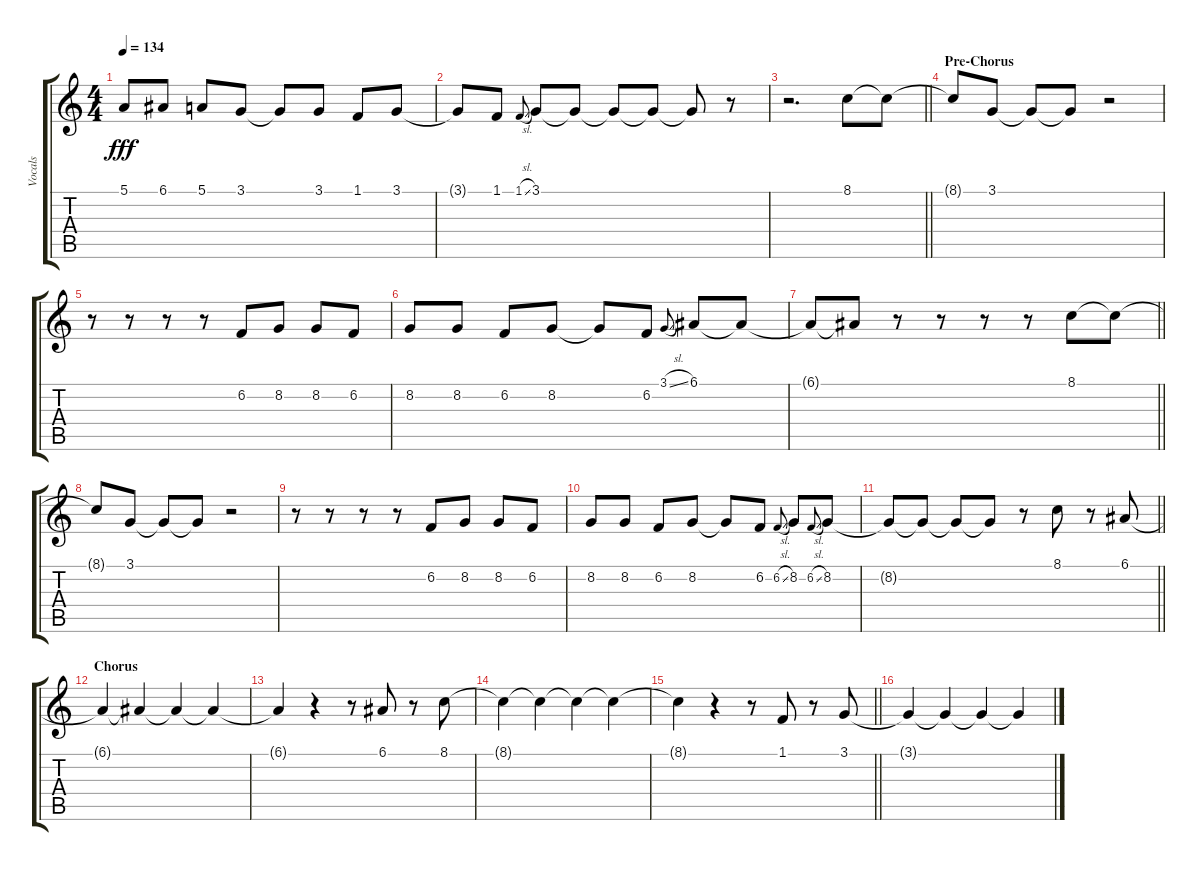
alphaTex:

\track ("Vocals" "Vocals") {instrument tenorsax}
\staff {score tabs}
\tuning (E4 B3 G3 D3 A2 E2) {hide}
\ts (4 4)
\tempo 134
\clef g2
\ks c
5.1{t}.8{dy fff} 6.1.8 5.1.8 3.1.8 3.1{t}.8 3.1.8 1.1.8 3.1.8 |
3.1{t}.8 1.1.8 1.1{sl}.8{gr onbeat} 3.1.8 3.1{t}.8 3.1{t}.8 3.1{t}.8 3.1{t}.8 r.8 |
\barLineRight lightlight
r.2{d} 8.1.8 8.1{t}.8 |
\section ("" "Pre-Chorus")
8.1{t}.8 3.1.8 3.1{t}.8 3.1{t}.8 r.2 |
r.8 r.8 r.8 r.8 6.2.8 8.2.8 8.2.8 6.2.8 |
8.2.8 8.2.8 6.2.8 8.2.8 8.2{t}.8 6.2.8 3.1{sl}.8{gr onbeat} 6.1.8 6.1{t}.8 |
\barLineRight lightlight
6.1{t}.8 6.1{t}.8 r.8 r.8 r.8 r.8 8.1.8 8.1{t}.8 |
8.1{t}.8 3.1.8 3.1{t}.8 3.1{t}.8 r.2 |
r.8 r.8 r.8 r.8 6.2.8 8.2.8 8.2.8 6.2.8 |
8.2.8 8.2.8 6.2.8 8.2.8 8.2{t}.8 6.2.8 6.2{sl}.8{gr onbeat} 8.2.8 6.2{sl}.8{gr onbeat} 8.2.8 |
\barLineRight lightlight
8.2{t}.8 8.2{t}.8 8.2{t}.8 8.2{t}.8 r.8 8.1.8 r.8 6.1.8 |
\section ("" "Chorus")
6.1{t}.4 6.1{t}.4 6.1{t}.4 6.1{t}.4 |
6.1{t}.4 r.4 r.8 6.1.8 r.8 8.1.8 |
8.1{t}.4 8.1{t}.4 8.1{t}.4 8.1{t}.4 |
\barLineRight lightlight
8.1{t}.4 r.4 r.8 1.1.8 r.8 3.1.8 |
3.1{t}.4 3.1{t}.4 3.1{t}.4 3.1{t}.4
